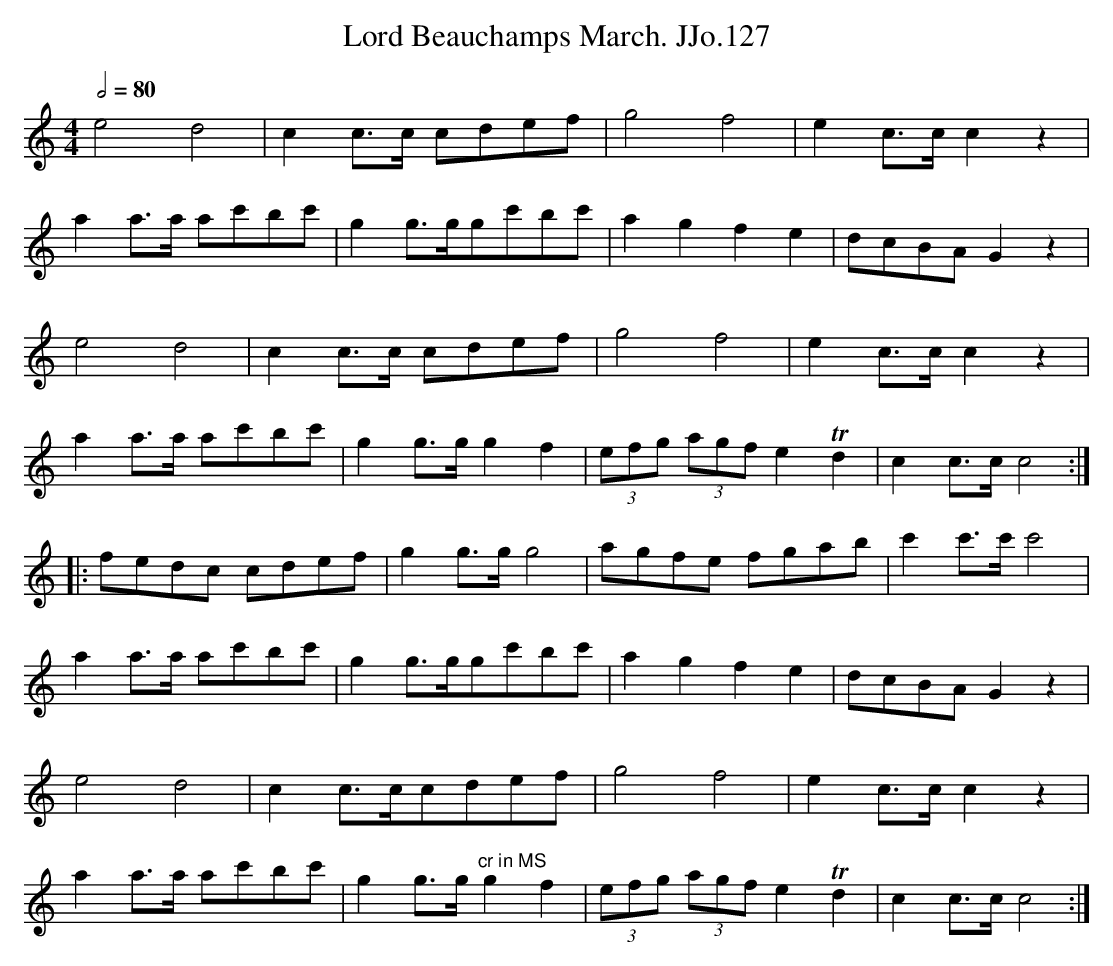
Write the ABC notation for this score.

X:1
T:Lord Beauchamps March. JJo.127
M:4/4
L:1/8
Q:1/2=80
K:C major
e4d4|c2c>c cdef|g4f4|e2c>cc2z2|!
a2a>a ac'bc'|g2g>ggc'bc'|a2g2f2e2|dcBAG2z2|!
e4d4|c2c>c cdef|g4f4|e2c>cc2z2|!
a2a>a ac'bc'|g2g>gg2f2|(3efg (3agf e2Td2|c2c>cc4::!
fedc cdef|g2g>gg4|agfe fgab|c'2c'>c'c'4|!
a2a>a ac'bc'|g2g>ggc'bc'|a2g2f2e2|dcBAG2z2|!
e4d4|c2c>ccdef|g4f4|e2c>cc2z2|!
a2a>a ac'bc'|g2g>g"cr in MS"g2f2|(3efg (3agf e2Td2|c2c>cc4:|
